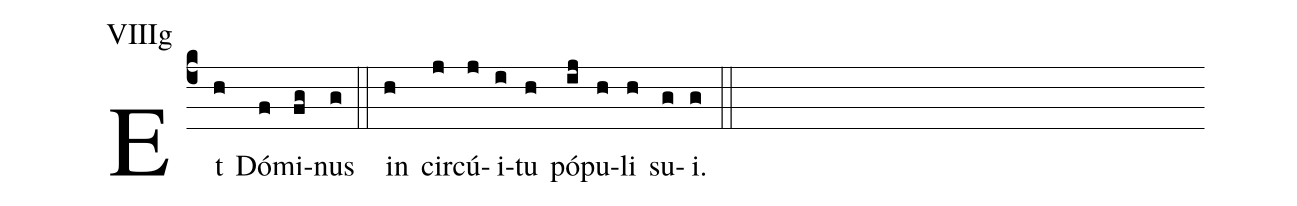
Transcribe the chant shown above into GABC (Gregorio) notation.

annotation: VIIIg;
%%
(c4)Et(h) Dó(f)mi(fg)nus(g) (::) in(h) cir(j)cú(j)i(i)tu(h) pó(ij)pu(h)li(h) su(g)i.(g) (::)
